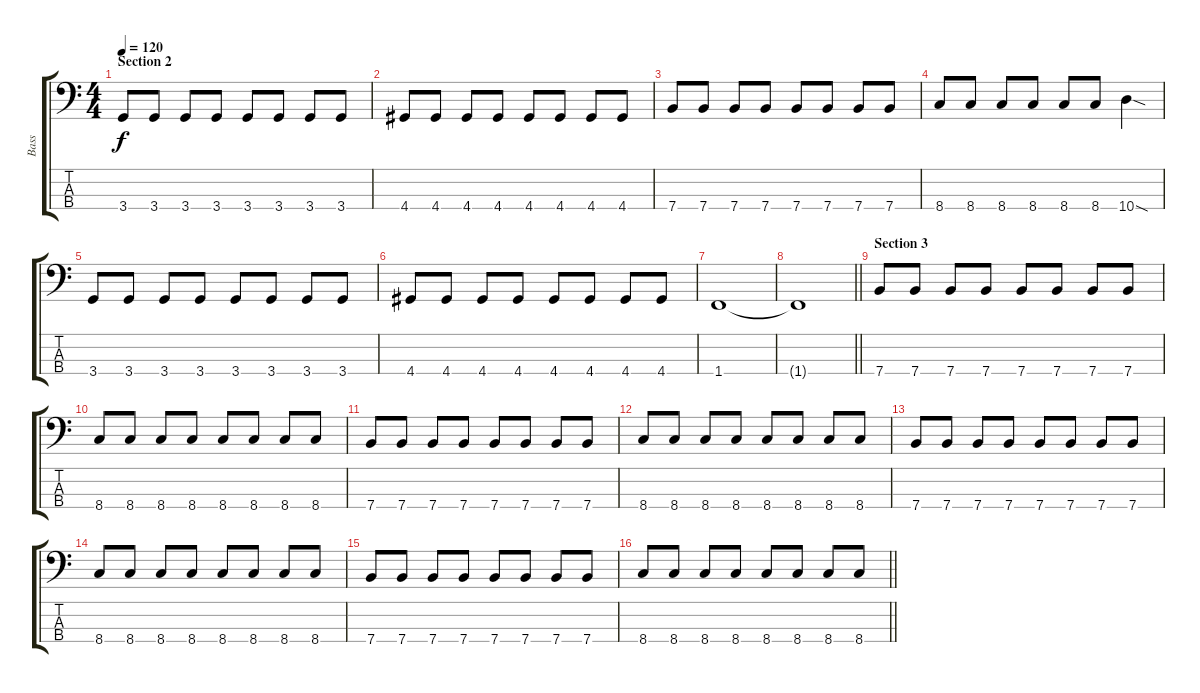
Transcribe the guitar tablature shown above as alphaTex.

\track ("Bass" "Bass") {instrument electricbassfinger}
\staff {score tabs}
\tuning (G2 D2 A1 E1) {hide}
\ts (4 4)
\section ("" "Section 2")
\tempo 120
\clef f4
\ks c
3.4.8{dy f} 3.4.8 3.4.8 3.4.8 3.4.8 3.4.8 3.4.8 3.4.8 |
4.4.8 4.4.8 4.4.8 4.4.8 4.4.8 4.4.8 4.4.8 4.4.8 |
7.4.8 7.4.8 7.4.8 7.4.8 7.4.8 7.4.8 7.4.8 7.4.8 |
8.4.8 8.4.8 8.4.8 8.4.8 8.4.8 8.4.8 10.4{sod}.4 |
3.4.8 3.4.8 3.4.8 3.4.8 3.4.8 3.4.8 3.4.8 3.4.8 |
4.4.8 4.4.8 4.4.8 4.4.8 4.4.8 4.4.8 4.4.8 4.4.8 |
1.4.1 |
\barLineRight lightlight
1.4{t}.1 |
\section ("" "Section 3")
7.4.8 7.4.8 7.4.8 7.4.8 7.4.8 7.4.8 7.4.8 7.4.8 |
8.4.8 8.4.8 8.4.8 8.4.8 8.4.8 8.4.8 8.4.8 8.4.8 |
7.4.8 7.4.8 7.4.8 7.4.8 7.4.8 7.4.8 7.4.8 7.4.8 |
8.4.8 8.4.8 8.4.8 8.4.8 8.4.8 8.4.8 8.4.8 8.4.8 |
7.4.8 7.4.8 7.4.8 7.4.8 7.4.8 7.4.8 7.4.8 7.4.8 |
8.4.8 8.4.8 8.4.8 8.4.8 8.4.8 8.4.8 8.4.8 8.4.8 |
7.4.8 7.4.8 7.4.8 7.4.8 7.4.8 7.4.8 7.4.8 7.4.8 |
\barLineRight lightlight
8.4.8 8.4.8 8.4.8 8.4.8 8.4.8 8.4.8 8.4.8 8.4.8
